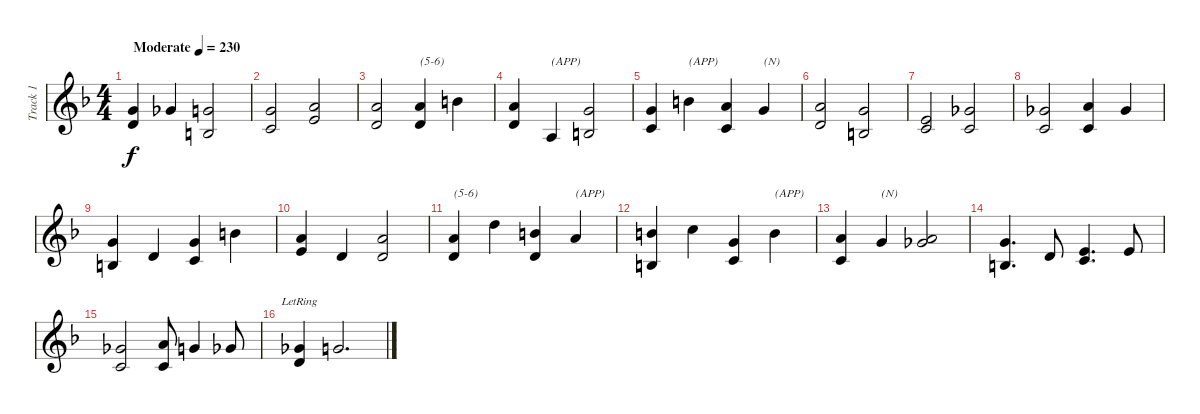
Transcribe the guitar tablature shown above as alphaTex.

\track ("Track 1" "Track 1") {instrument harpsichord}
\staff {score}
\tuning (Gb4 Db4 A3 E3 B2 Gb2) {hide}
\ts (4 4)
\tempo (230 "Moderate")
\clef g2
\ks f
(1.1 1.2).4{dy f instrument harpsichord} 0.1.4 (1.1 2.3).2 |
(1.1 3.3).2 (3.1 3.2).2 |
(3.1 1.2).2 (3.1 1.2).4{txt "(5-6)"} 5.1.4 |
(3.1 1.2).4 0.3.4{txt "(APP)"} (1.1 2.3).2 |
(1.1 3.3).4 5.1.4{txt "(APP)"} (3.1 3.3).4 1.1.4{txt "(N)"} |
(3.1 1.2).2 (1.1 2.3).2 |
(3.2 3.3).2 (0.1 3.3).2 |
(0.1 3.3).2 (3.1 3.3).4 0.1.4 |
(1.1 2.3).4 1.2.4 (1.1 3.3).4 5.1.4 |
(3.1 3.2).4 1.2.4 (3.1 1.2).2 |
(3.1 1.2).4{txt "(5-6)"} 8.1.4 (5.1 1.2).4 3.1.4{txt "(APP)"} |
(5.1 2.3).4 6.1.4 (1.1 3.3).4 5.1.4{txt "(APP)"} |
(3.1 3.3).4 1.1.4{txt "(N)"} (3.1 5.2).2 |
(1.1 2.3).4{d} 1.2.8 (3.2 3.3).4{d} 3.2.8 |
(0.1 3.3).2 (3.1 3.3).8 1.1.4 0.1.8 |
(0.1 1.2{lr}).4 1.1.2{d}
